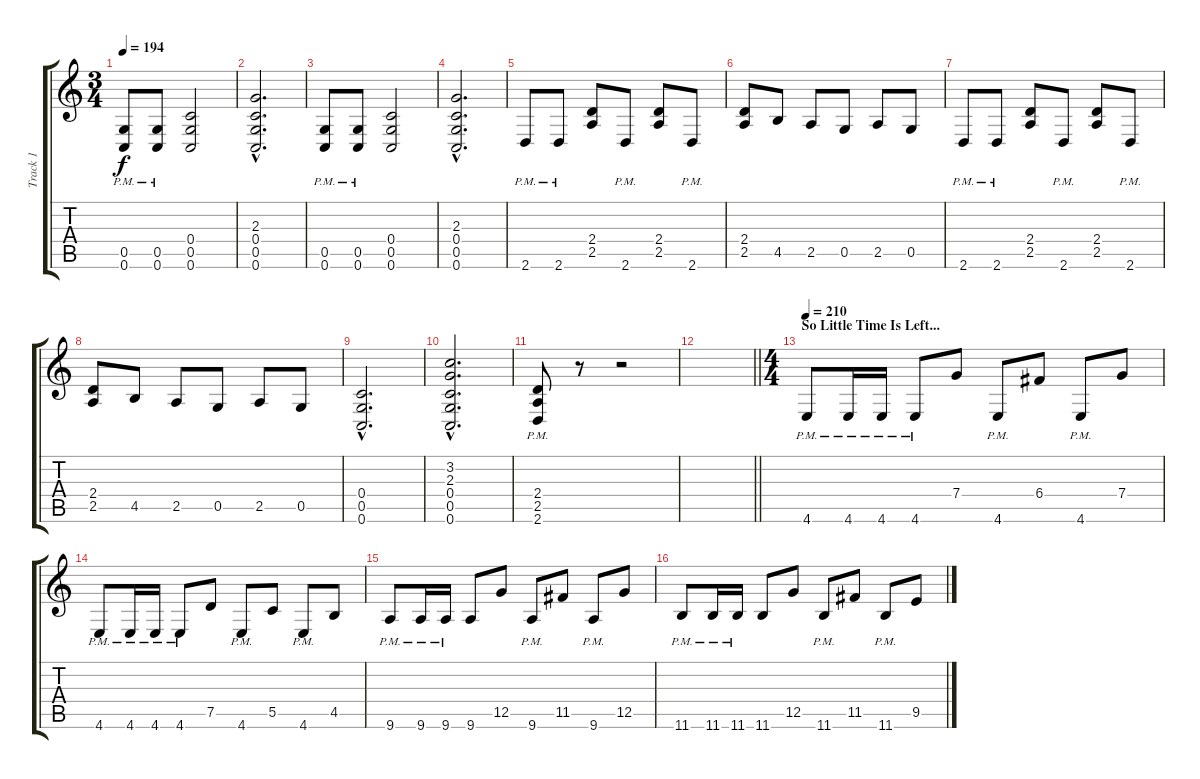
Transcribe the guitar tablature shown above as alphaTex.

\track ("Track 1" "Track 1") {instrument distortionguitar}
\staff {score tabs}
\tuning (D4 A3 F3 C3 G2 C2) {hide}
\ts (3 4)
\tempo 194
\clef g2
\ks c
(0.5{pm} 0.6{pm}).8{dy f} (0.5{pm} 0.6{pm}).8 (0.4 0.5 0.6).2 |
(2.3{hac} 0.4{hac} 0.5{hac} 0.6{hac}).2{d} |
(0.5{pm} 0.6{pm}).8 (0.5{pm} 0.6{pm}).8 (0.4 0.5 0.6).2 |
(2.3{hac} 0.4{hac} 0.5{hac} 0.6{hac}).2{d} |
2.6{pm}.8 2.6{pm}.8 (2.4 2.5).8 2.6{pm}.8 (2.4 2.5).8 2.6{pm}.8 |
(2.4 2.5).8 4.5.8 2.5.8 0.5.8 2.5.8 0.5.8 |
2.6{pm}.8 2.6{pm}.8 (2.4 2.5).8 2.6{pm}.8 (2.4 2.5).8 2.6{pm}.8 |
(2.4 2.5).8 4.5.8 2.5.8 0.5.8 2.5.8 0.5.8 |
(0.4{hac} 0.5{hac} 0.6{hac}).2{d} |
(3.2{hac} 2.3{hac} 0.4{hac} 0.5{hac} 0.6{hac}).2{d} |
(2.4{pm} 2.5{pm} 2.6{pm}).8 r.8 r.2 |
\barLineRight lightlight
|
\ts (4 4)
\section ("" "So Little Time Is Left...")
\tempo 210
4.6{pm}.8 4.6{pm}.16 4.6{pm}.16 4.6{pm}.8 7.4.8 4.6{pm}.8 6.4.8 4.6{pm}.8 7.4.8 |
4.6{pm}.8 4.6{pm}.16 4.6{pm}.16 4.6{pm}.8 7.5.8 4.6{pm}.8 5.5.8 4.6{pm}.8 4.5.8 |
9.6{pm}.8 9.6{pm}.16 9.6{pm}.16 9.6.8 12.5.8 9.6{pm}.8 11.5.8 9.6{pm}.8 12.5.8 |
11.6{pm}.8 11.6{pm}.16 11.6{pm}.16 11.6.8 12.5.8 11.6{pm}.8 11.5.8 11.6{pm}.8 9.5.8
